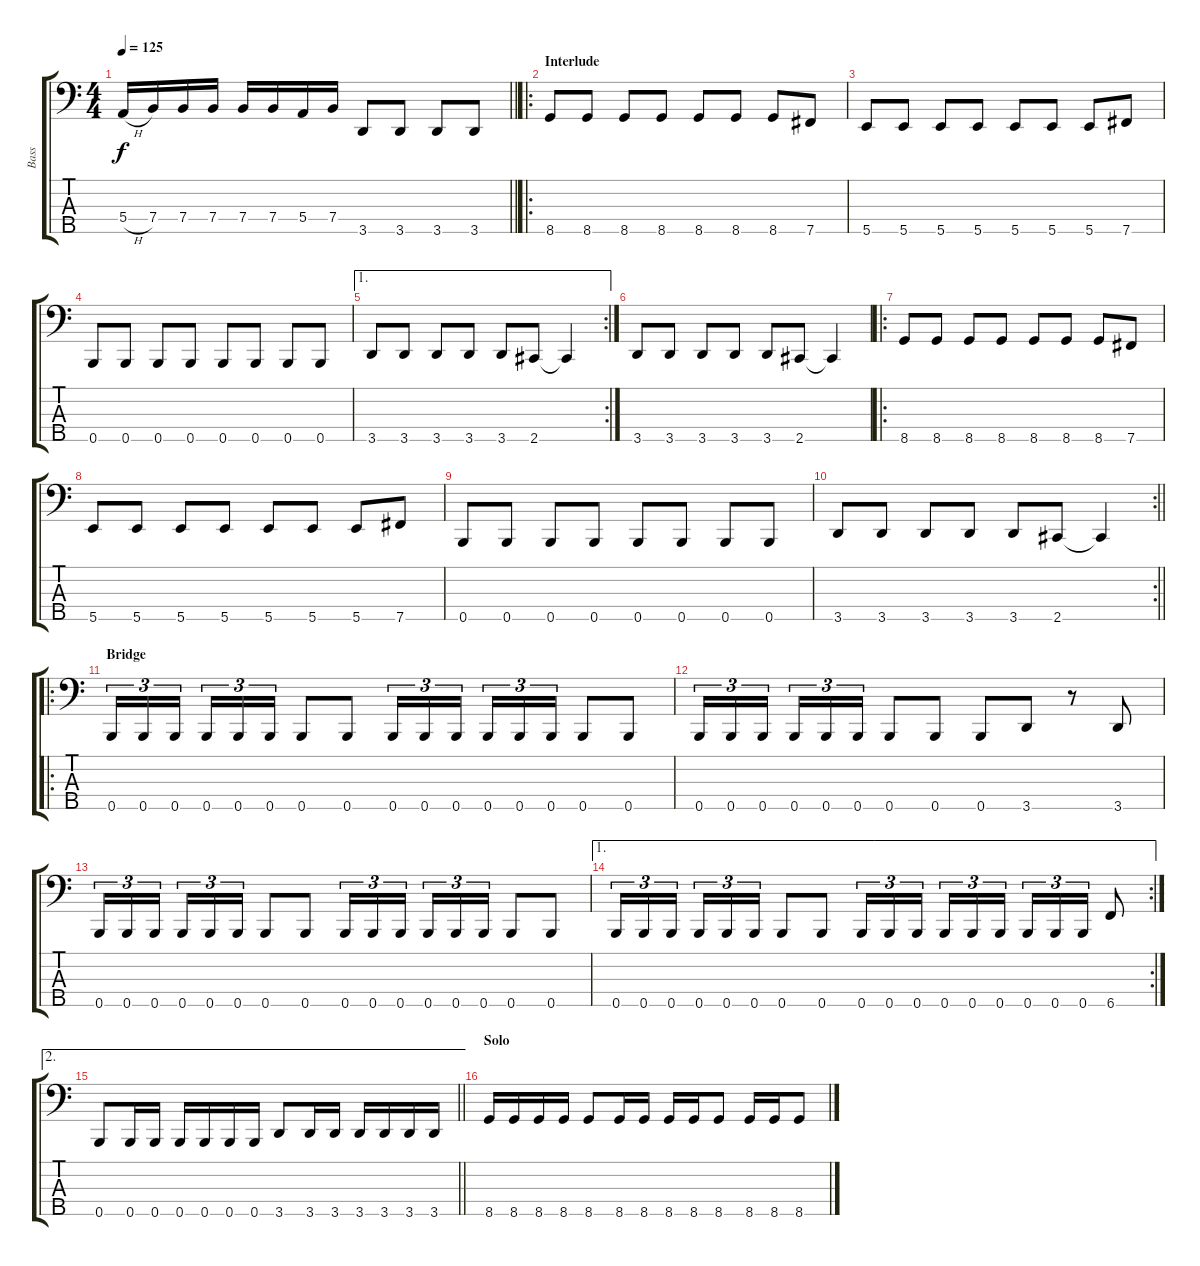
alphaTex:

\track ("Bass" "Bass") {instrument electricbassfinger}
\staff {score tabs}
\tuning (G2 D2 A1 E1 B0) {hide}
\ts (4 4)
\tempo 125
\clef f4
\barLineRight lightlight
\ks c
5.4{h}.16{dy f} 7.4.16 7.4.16 7.4.16 7.4.16 7.4.16 5.4.16 7.4.16 3.5.8 3.5.8 3.5.8 3.5.8 |
\ro
\section ("" "Interlude")
8.5.8 8.5.8 8.5.8 8.5.8 8.5.8 8.5.8 8.5.8 7.5.8 |
5.5.8 5.5.8 5.5.8 5.5.8 5.5.8 5.5.8 5.5.8 7.5.8 |
0.5.8 0.5.8 0.5.8 0.5.8 0.5.8 0.5.8 0.5.8 0.5.8 |
\ae 1
\rc 2
3.5.8 3.5.8 3.5.8 3.5.8 3.5.8 2.5.8 2.5{t}.4 |
3.5.8 3.5.8 3.5.8 3.5.8 3.5.8 2.5.8 2.5{t}.4 |
\ro
8.5.8 8.5.8 8.5.8 8.5.8 8.5.8 8.5.8 8.5.8 7.5.8 |
5.5.8 5.5.8 5.5.8 5.5.8 5.5.8 5.5.8 5.5.8 7.5.8 |
0.5.8 0.5.8 0.5.8 0.5.8 0.5.8 0.5.8 0.5.8 0.5.8 |
\rc 2
\barLineRight lightlight
3.5.8 3.5.8 3.5.8 3.5.8 3.5.8 2.5.8 2.5{t}.4 |
\ro
\section ("" "Bridge")
0.5.16{tu (3 2)} 0.5.16{tu (3 2)} 0.5.16{tu (3 2) beam splitsecondary} 0.5.16{tu (3 2)} 0.5.16{tu (3 2)} 0.5.16{tu (3 2)} 0.5.8 0.5.8 0.5.16{tu (3 2)} 0.5.16{tu (3 2)} 0.5.16{tu (3 2) beam splitsecondary} 0.5.16{tu (3 2)} 0.5.16{tu (3 2)} 0.5.16{tu (3 2)} 0.5.8 0.5.8 |
0.5.16{tu (3 2)} 0.5.16{tu (3 2)} 0.5.16{tu (3 2) beam splitsecondary} 0.5.16{tu (3 2)} 0.5.16{tu (3 2)} 0.5.16{tu (3 2)} 0.5.8 0.5.8 0.5.8 3.5.8 r.8 3.5.8 |
0.5.16{tu (3 2)} 0.5.16{tu (3 2)} 0.5.16{tu (3 2) beam splitsecondary} 0.5.16{tu (3 2)} 0.5.16{tu (3 2)} 0.5.16{tu (3 2)} 0.5.8 0.5.8 0.5.16{tu (3 2)} 0.5.16{tu (3 2)} 0.5.16{tu (3 2) beam splitsecondary} 0.5.16{tu (3 2)} 0.5.16{tu (3 2)} 0.5.16{tu (3 2)} 0.5.8 0.5.8 |
\ae 1
\rc 2
0.5.16{tu (3 2)} 0.5.16{tu (3 2)} 0.5.16{tu (3 2) beam splitsecondary} 0.5.16{tu (3 2)} 0.5.16{tu (3 2)} 0.5.16{tu (3 2)} 0.5.8 0.5.8 0.5.16{tu (3 2)} 0.5.16{tu (3 2)} 0.5.16{tu (3 2) beam splitsecondary} 0.5.16{tu (3 2)} 0.5.16{tu (3 2)} 0.5.16{tu (3 2)} 0.5.16{tu (3 2)} 0.5.16{tu (3 2)} 0.5.16{tu (3 2)} 6.5.8 |
\ae 2
\barLineRight lightlight
0.5.8 0.5.16 0.5.16 0.5.16 0.5.16 0.5.16 0.5.16 3.5.8 3.5.16 3.5.16 3.5.16 3.5.16 3.5.16 3.5.16 |
\section ("" "Solo")
8.5.16 8.5.16 8.5.16 8.5.16 8.5.8 8.5.16 8.5.16 8.5.16 8.5.16 8.5.8 8.5.16 8.5.16 8.5.8
